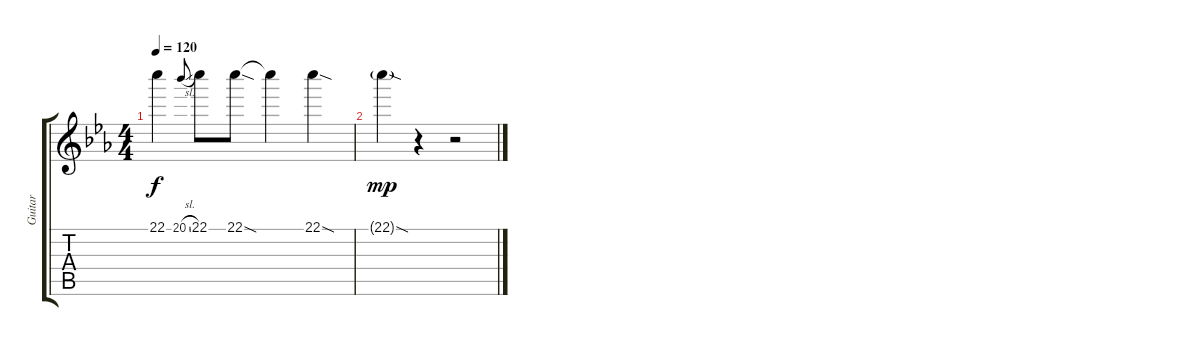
\track ("Guitar" "Guitar") {instrument overdrivenguitar}
\staff {score tabs}
\tuning (D4 A3 F3 C3 G2 C2) {hide}
\ts (4 4)
\tempo 120
\clef g2
\ks eb
22.1{t}.4{dy f} 20.1{sl}.8{gr onbeat} 22.1.8 22.1{sod}.8 22.1{t}.4 22.1{sod}.4 |
22.1{sod g}.4{dy mp} r.4 r.2
